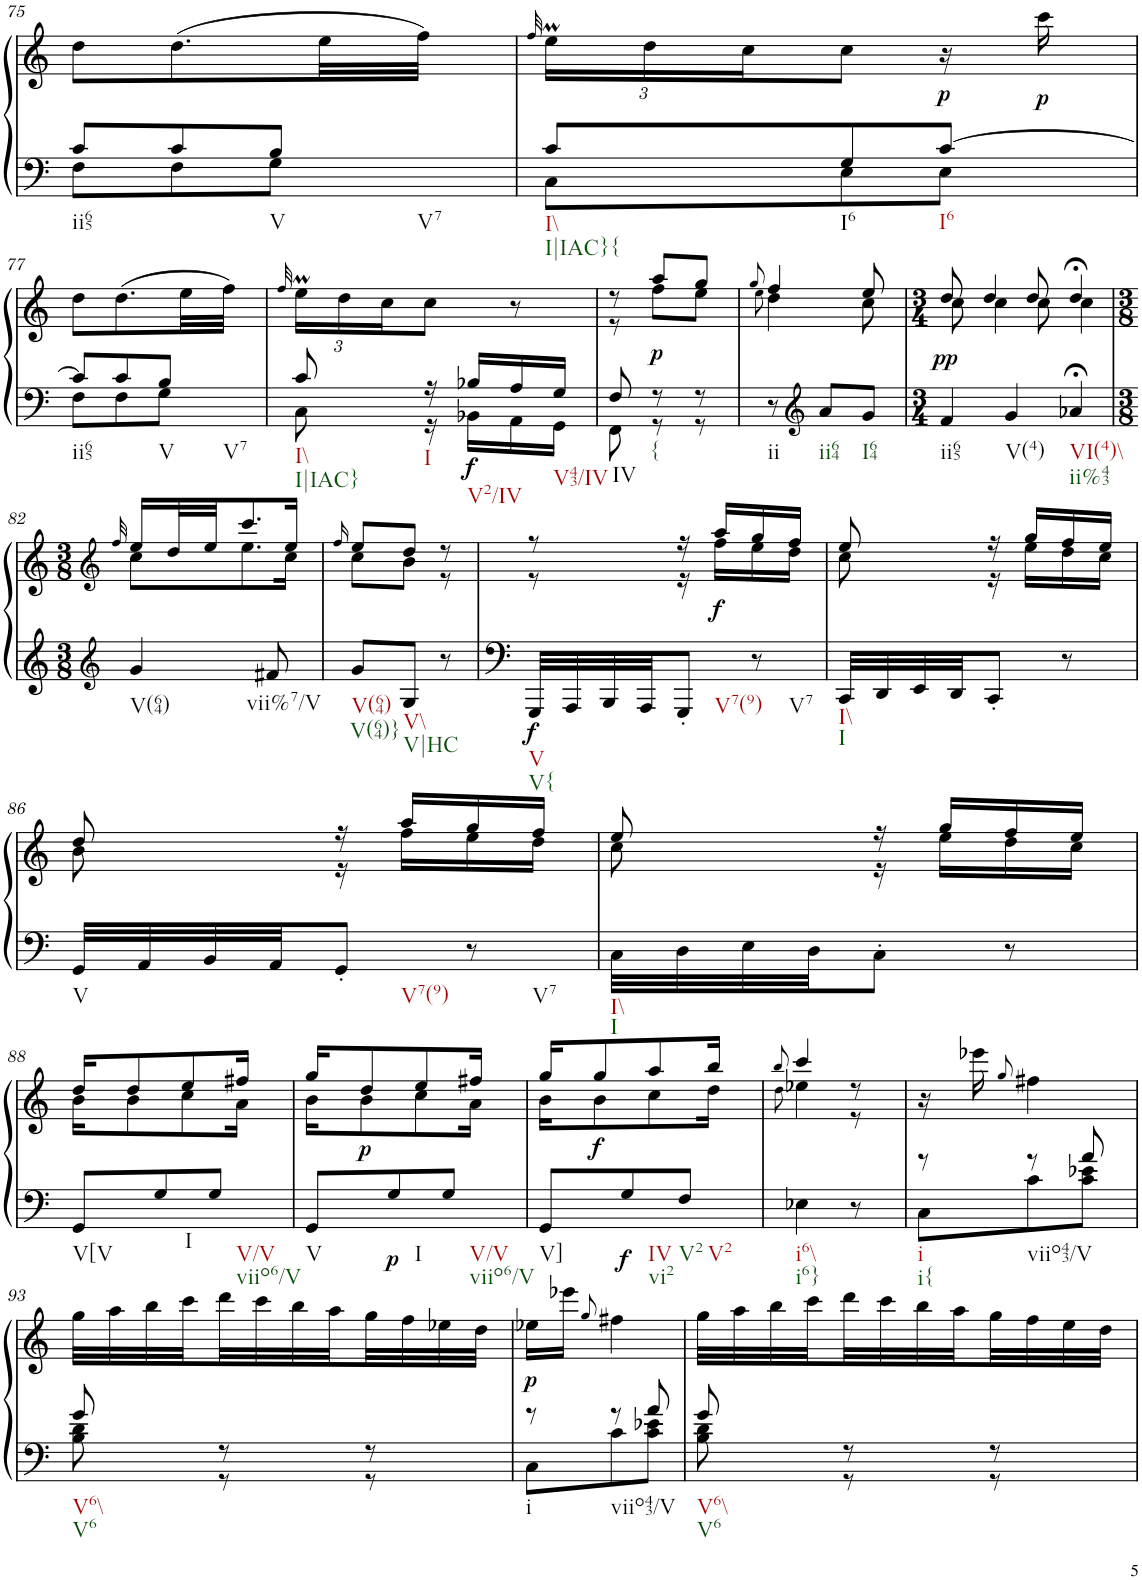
**kern	**kern	**dynam
*part1	*part1	*part1
*staff2	*staff1	*staff1/2
*I"unbenannt	*	*
!!LO:PB:g=z
*clefG2	*clefG2	*
*k[]	*k[]	*
*M3/8	*M3/8	*
=75	=75	=75
*^	*	*
!LO:TX:b:t=ii65	!	!	!
8c/L	8F\L	8dd\L	.
8c/	8F\	(8.dd\	.
!LO:TX:b:t=V	!	!	!
!LO:TX:b:t=V7	!	!	!
8B/J	8G\J	.	.
.	.	32ee\LL	.
.	.	32ff\JJJ)	.
=76	=76	=76	=76
.	.	32qff/	.
*	*	*Xbrackettup	*
!LO:TX:b:t=I\\	!	!	!
!LO:TX:b:t=I|IAC}{	!	!	!
8c/L	8C\L	24eem\LL	.
.	.	24dd\	.
.	.	24cc\J	.
!LO:TX:b:t=I6	!	!	!
8G/	8E\	8cc\J	.
!LO:TX:b:t=I6	!	!	!
!	!	!	!LO:DY:b
[8c/J	8E\J	16r	p
!	!	!	!LO:DY:b
.	.	16ccc\	p
!!LO:LB:g=z
=77	=77	=77	=77
!LO:TX:b:t=ii65	!	!	!
8c/L]	8F\L	8dd\L	.
8c/	8F\	(8.dd\	.
!LO:TX:b:t=V	!	!	!
!LO:TX:b:t=V7	!	!	!
8B/J	8G\J	.	.
.	.	32ee\LL	.
.	.	32ff\JJJ)	.
=78	=78	=78	=78
.	.	32qff/	.
!LO:TX:b:t=I\\	!	!	!
!LO:TX:b:t=I|IAC}	!	!	!
8c/	8C\	24eem\LL	.
.	.	24dd\	.
.	.	24cc\J	.
!LO:TX:b:t=I	!	!	!
16r	16r	8cc\J	.
!LO:TX:b:t=V2/IV	!	!	!
!	!	!	!LO:DY:b=2
16B-X/LL	16BB-X\LL	.	f
16A/	16AA\	8r	.
!LO:TX:b:t=V43/IV	!	!	!
16G/JJ	16GG\JJ	.	.
=79	=79	=79	=79
*	*	*^	*
!LO:TX:b:t=IV	!	!	!	!
8F/	8FF\	8r	8r	.
!LO:TX:b:t={	!	!	!	!
!	!	!	!	!LO:DY:b
8r	8r	8aa/L	8ff\L	p
8r	8r	8gg/J	8ee\J	.
*v	*v	*	*	*
=80	=80	=80	=80
.	8qgg/	8qee\	.
!LO:TX:b:t=ii	!	!	!
8r	4ff/	4dd\	.
*clefG2	*	*	*
!LO:TX:b:t=ii64	!	!	!
8a/L	.	.	.
!LO:TX:b:t=I64	!	!	!
8g/J	8ee/	8cc\	.
=81	=81	=81	=81
*M3/4	*M3/4	*	*
!LO:TX:b:t=ii65	!	!	!
!	!	!	!LO:DY:b
4f/	8dd/	8cc\	pp
.	4dd/	4cc\	.
!LO:TX:b:t=V(4)	!	!	!
4g/	.	.	.
.	8dd/	8cc\	.
!LO:TX:b:t=VI(4)\\	!	!	!
!LO:TX:b:t=ii%43	!	!	!
4a-X;</	4dd;</	4cc\	.
!!LO:LB:g=z	!!
=82	=82	=82	=82
*clefG2	*clefG2	*	*
*M3/8	*M3/8	*	*
.	32qff/	.	.
!LO:TX:b:t=V(64)	!	!	!
4g/	16ee/LL	8cc\L	.
.	32dd/L	.	.
.	32ee/JJ	.	.
.	8.ccc/	8.ee\	.
!LO:TX:b:t=vii%7/V	!	!	!
8f#X/	.	.	.
.	16ee/Jk	16cc\Jk	.
=83	=83	=83	=83
.	16qff/	.	.
!LO:TX:b:t=V(64)	!	!	!
!LO:TX:b:t=V(64)}	!	!	!
8g/L	8ee/L	8cc\L	.
!LO:TX:b:t=V\\	!	!	!
!LO:TX:b:t=V|HC	!	!	!
8G/J	8dd/J	8b\J	.
8r	8r	8r	.
=84	=84	=84	=84
!LO:TX:b:t=V	!	!	!
!LO:TX:b:t=V{	!	!	!
!	!	!	!LO:DY:b=2
32GGG/LLL	8r	8r	f
32AAA/	.	.	.
32BBB/	.	.	.
32AAA/JJ	.	.	.
!LO:TX:b:t=V7(9)	!	!	!
8GGG'/J	16r	16r	.
!	!	!	!LO:DY:b
.	16aa/LL	16ff\LL	f
!LO:TX:b:t=V7	!	!	!
8r	16gg/	16ee\	.
.	16ff/JJ	16dd\JJ	.
=85	=85	=85	=85
!LO:TX:b:t=I\\	!	!	!
!LO:TX:b:t=I	!	!	!
32CC/LLL	8ee/	8cc\	.
32DD/	.	.	.
32EE/	.	.	.
32DD/JJ	.	.	.
8CC'/J	16r	16r	.
.	16gg/LL	16ee\LL	.
8r	16ff/	16dd\	.
.	16ee/JJ	16cc\JJ	.
!!LO:LB:g=z	!!
=86	=86	=86	=86
!LO:TX:b:t=V	!	!	!
32GG/LLL	8dd/	8b\	.
32AA/	.	.	.
32BB/	.	.	.
32AA/JJ	.	.	.
!LO:TX:b:t=V7(9)	!	!	!
8GG'/J	16r	16r	.
.	16aa/LL	16ff\LL	.
!LO:TX:b:t=V7	!	!	!
8r	16gg/	16ee\	.
.	16ff/JJ	16dd\JJ	.
=87	=87	=87	=87
!LO:TX:b:t=I\\	!	!	!
!LO:TX:b:t=I	!	!	!
32C\LLL	8ee/	8cc\	.
32D\	.	.	.
32E\	.	.	.
32D\JJ	.	.	.
8C'\J	16r	16r	.
.	16gg/LL	16ee\LL	.
8r	16ff/	16dd\	.
.	16ee/JJ	16cc\JJ	.
!!LO:LB:g=z	!!
=88	=88	=88	=88
!LO:TX:b:t=V[V	!	!	!
8GG/L	16dd/KL	16b\KL	.
.	8dd/	8b\	.
!LO:TX:b:t=I	!	!	!
8G/	.	.	.
.	8ee/	8cc\	.
!LO:TX:b:t=V/V	!	!	!
!LO:TX:b:t=viio6/V	!	!	!
8G/J	.	.	.
.	16ff#X/Jk	16a\Jk	.
=89	=89	=89	=89
!LO:TX:b:t=V	!	!	!
8GG/L	16gg/KL	16b\KL	.
!	!	!	!LO:DY:b
.	8dd/	8b\	p
!LO:TX:b:t=I	!	!	!
!	!	!	!LO:DY:b=2
8G/	.	.	p
.	8ee/	8cc\	.
!LO:TX:b:t=V/V	!	!	!
!LO:TX:b:t=viio6/V	!	!	!
8G/J	.	.	.
.	16ff#X/Jk	16a\Jk	.
=90	=90	=90	=90
!LO:TX:b:t=V]	!	!	!
8GG/L	16gg/KL	16b\KL	.
!	!	!	!LO:DY:b
.	8gg/	8b\	f
!LO:TX:b:t=IV	!	!	!
!LO:TX:b:t=vi2	!	!	!
!	!	!	!LO:DY:b=2
8G/	.	.	f
.	8aa/	8cc\	.
!LO:TX:b:t=V2	!	!	!
!LO:TX:b:t=V2	!	!	!
8F/J	.	.	.
.	16bb/Jk	16dd\Jk	.
=91	=91	=91	=91
.	8qbb/	8qdd\	.
!LO:TX:b:t=i6\\	!	!	!
!LO:TX:b:t=i6}	!	!	!
4E-X\	4ccc/	4ee-X\	.
8r	8r	8r	.
=92	=92	=92	=92
*^	*	*	*
!LO:TX:b:t=i	!	!	!	!
!LO:TX:b:t=i{	!	!	!	!
*	*	*v	*v	*
8r	8C\L	16r	.
.	.	16eee-X\	.
.	.	8qgg/	.
!LO:TX:b:t=viio43/V	!	!	!
8r	8c\	4ff#X\	.
8a/	8c\ 8e-X\J	.	.
!!LO:LB:g=z
=93	=93	=93	=93
!LO:TX:b:t=V6\\	!	!	!
!LO:TX:b:t=V6	!	!	!
8g/	8B\ 8d\	32gg\LLL	.
.	.	32aa\	.
.	.	32bb\	.
.	.	32ccc\	.
8r	8r	32ddd\	.
.	.	32ccc\	.
.	.	32bb\	.
.	.	32aa\	.
8r	8r	32gg\	.
.	.	32ff\	.
.	.	32ee-X\	.
.	.	32dd\JJJ	.
=94	=94	=94	=94
!LO:TX:b:t=i	!	!	!
!	!	!	!LO:DY:b
8r	8C\L	16ee-X\LL	p
.	.	16eee-X\JJ	.
.	.	8qgg/	.
!LO:TX:b:t=viio43/V	!	!	!
8r	8c\	4ff#X\	.
8a/	8c\ 8e-X\J	.	.
=95	=95	=95	=95
!LO:TX:b:t=V6\\	!	!	!
!LO:TX:b:t=V6	!	!	!
8g/	8B\ 8d\	32gg\LLL	.
.	.	32aa\	.
.	.	32bb\	.
.	.	32ccc\	.
8r	8r	32ddd\	.
.	.	32ccc\	.
.	.	32bb\	.
.	.	32aa\	.
8r	8r	32gg\	.
.	.	32ff\	.
.	.	32ee\	.
.	.	32dd\JJJ	.
*v	*v	*	*
=	=	=
*-	*-	*-
